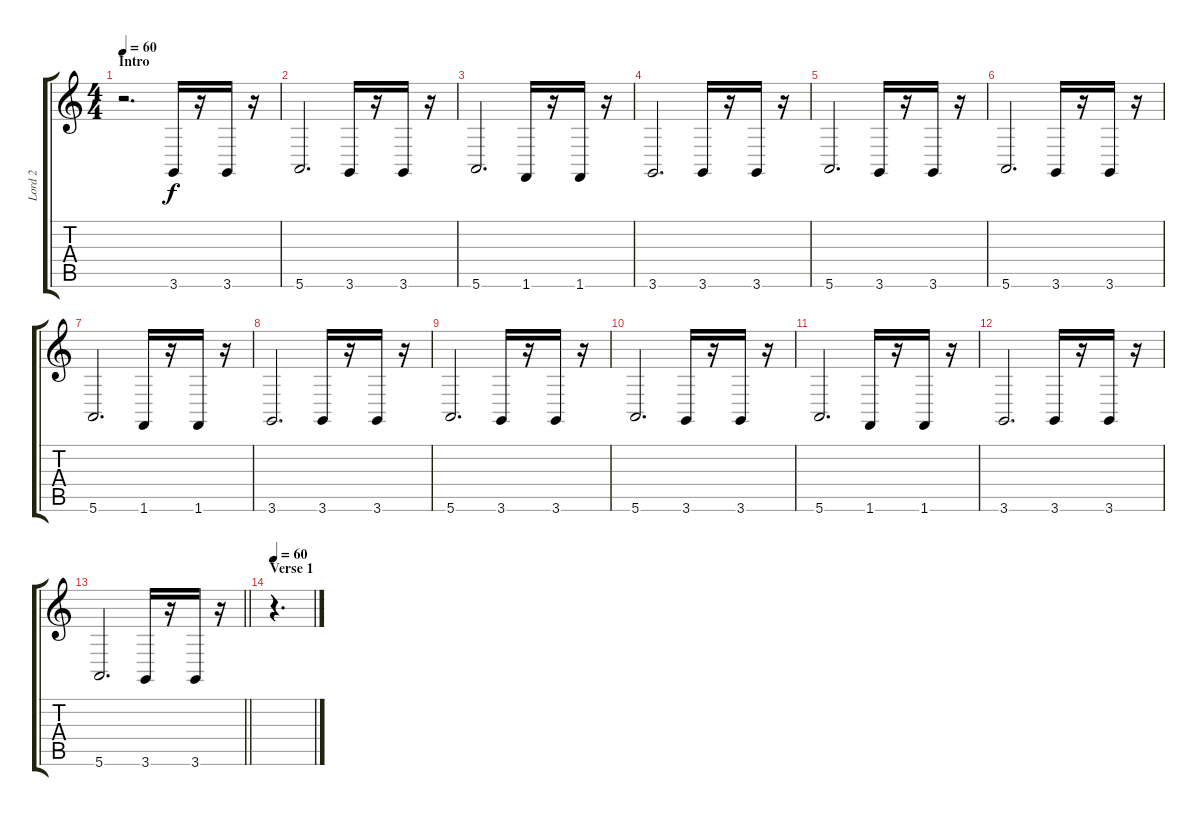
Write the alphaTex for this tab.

\track ("Lord 2" "Lord 2") {instrument drawbarorgan}
\staff {score tabs}
\tuning (E4 B3 G3 D3 A2 E2) {hide}
\ts (4 4)
\section ("" "Intro")
\tempo 60
\clef g2
\ks c
r.2{d dy f instrument drawbarorgan} 3.6.16 r.16 3.6.16 r.16 |
5.6.2{d} 3.6.16 r.16 3.6.16 r.16 |
5.6.2{d} 1.6.16 r.16 1.6.16 r.16 |
3.6.2{d} 3.6.16 r.16 3.6.16 r.16 |
5.6.2{d} 3.6.16 r.16 3.6.16 r.16 |
5.6.2{d} 3.6.16 r.16 3.6.16 r.16 |
5.6.2{d} 1.6.16 r.16 1.6.16 r.16 |
3.6.2{d} 3.6.16 r.16 3.6.16 r.16 |
5.6.2{d} 3.6.16 r.16 3.6.16 r.16 |
5.6.2{d} 3.6.16 r.16 3.6.16 r.16 |
5.6.2{d} 1.6.16 r.16 1.6.16 r.16 |
3.6.2{d} 3.6.16 r.16 3.6.16 r.16 |
\barLineRight lightlight
5.6.2{d} 3.6.16 r.16 3.6.16 r.16 |
\section ("" "Verse 1")
\tempo 60
r.4{d}
